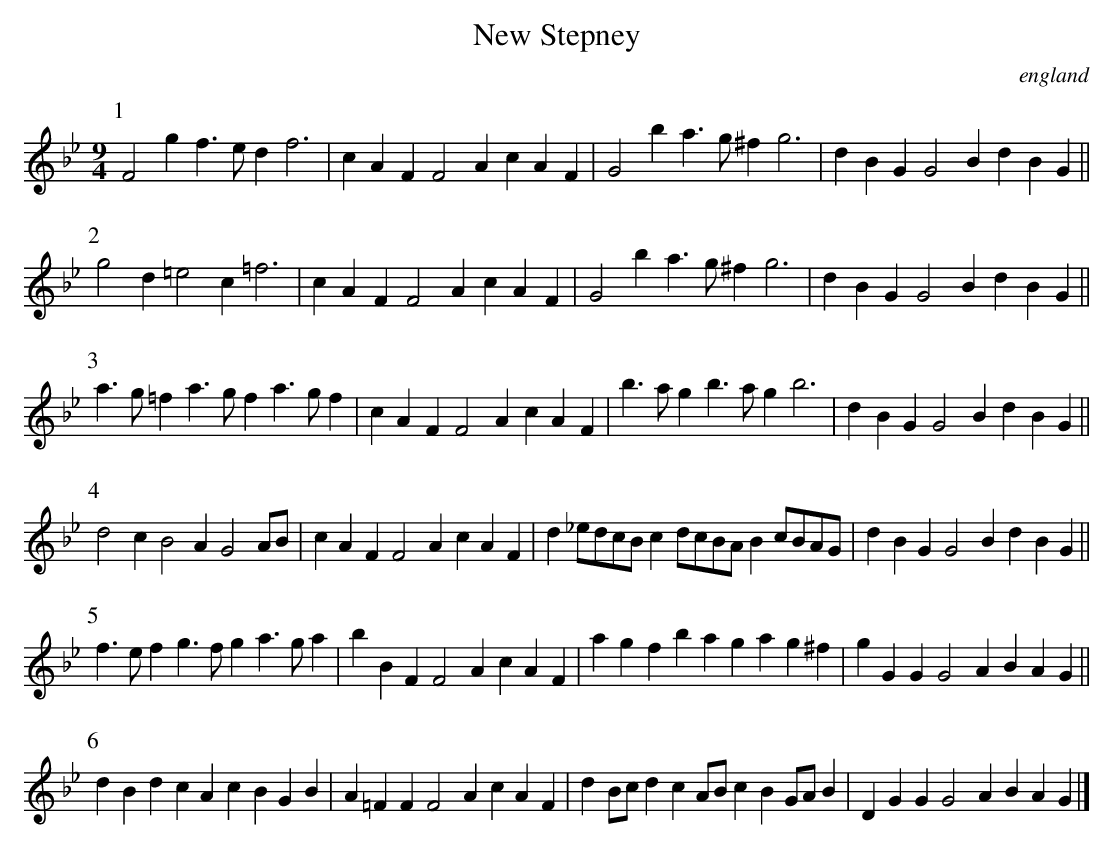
X:1
T:New Stepney
O:england
M:9/4
L:1/8
K:Bb
P:1
F4 g2 f3 e  d2 f6|c2 A2 F2 F4 A2 c2 A2 F2|\
G4 b2 a3 g ^f2 g6|d2 B2 G2 G4 B2 d2 B2 G2||
P:2
g4 d2 =e4   c2 =f6|c2 A2 F2 F4 A2 c2 A2 F2|\
G4 b2 a3 g ^f2 g6 |d2 B2 G2 G4 B2 d2 B2 G2||
P:3
a3 g =f2 a3 g f2 a3 g f2|c2 A2 F2 F4 A2 c2 A2 F2|\
b3 a  g2 b3 a g2 b6     |d2 B2 G2 G4 B2 d2 B2 G2||
P:4
d4    c2 B4   A2 G4   AB|c2 A2 F2 F4 A2 c2 A2 F2|\
d2 _edcB c2 dcBA B2 cBAG|d2 B2 G2 G4 B2 d2 B2 G2||
P:5
f3 e  f2 g3 f  g2 a3 g   a2|b2 B2 F2 F4 A2 c2 A2 F2|\
a2 g2 f2 b2 a2 g2 a2 g2 ^f2|g2 G2 G2 G4 A2 B2 A2 G2||
P:6
d2 B2 d2 c2 A2 c2 B2 G2 B2|A2 =F2 F2 F4 A2 c2 A2 F2|\
d2 Bc d2 c2 AB c2 B2 GA B2|D2  G2 G2 G4 A2 B2 A2 G2|]
